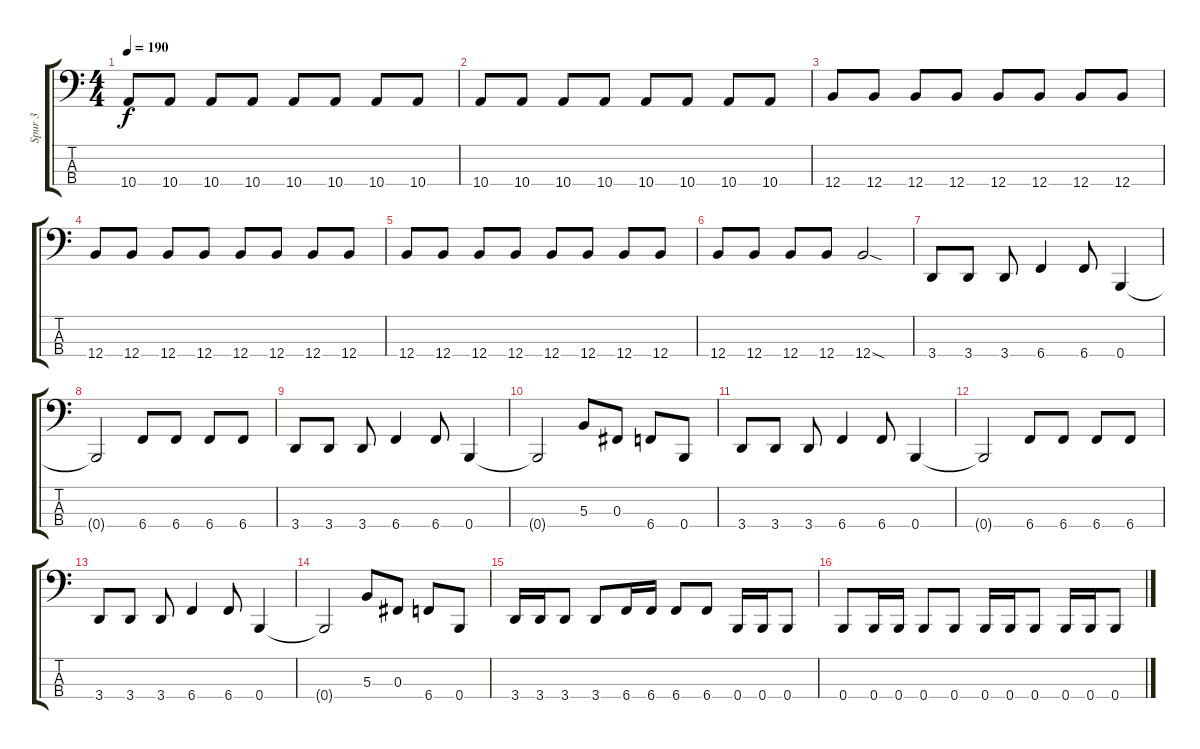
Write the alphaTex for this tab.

\track ("Spur 3" "Spur 3") {instrument electricbasspick}
\staff {score tabs}
\tuning (E2 B1 Gb1 B0) {hide}
\ts (4 4)
\tempo 190
\clef f4
\ks c
10.4.8{dy f} 10.4.8 10.4.8 10.4.8 10.4.8 10.4.8 10.4.8 10.4.8 |
10.4.8 10.4.8 10.4.8 10.4.8 10.4.8 10.4.8 10.4.8 10.4.8 |
12.4.8 12.4.8 12.4.8 12.4.8 12.4.8 12.4.8 12.4.8 12.4.8 |
12.4.8 12.4.8 12.4.8 12.4.8 12.4.8 12.4.8 12.4.8 12.4.8 |
12.4.8 12.4.8 12.4.8 12.4.8 12.4.8 12.4.8 12.4.8 12.4.8 |
12.4.8 12.4.8 12.4.8 12.4.8 12.4{sod}.2 |
3.4.8 3.4.8 3.4.8 6.4.4 6.4.8 0.4.4 |
0.4{t}.2 6.4.8 6.4.8 6.4.8 6.4.8 |
3.4.8 3.4.8 3.4.8 6.4.4 6.4.8 0.4.4 |
0.4{t}.2 5.3.8 0.3.8 6.4.8 0.4.8 |
3.4.8 3.4.8 3.4.8 6.4.4 6.4.8 0.4.4 |
0.4{t}.2 6.4.8 6.4.8 6.4.8 6.4.8 |
3.4.8 3.4.8 3.4.8 6.4.4 6.4.8 0.4.4 |
0.4{t}.2 5.3.8 0.3.8 6.4.8 0.4.8 |
3.4.16 3.4.16 3.4.8 3.4.8 6.4.16 6.4.16 6.4.8 6.4.8 0.4.16 0.4.16 0.4.8 |
0.4.8 0.4.16 0.4.16 0.4.8 0.4.8 0.4.16 0.4.16 0.4.8 0.4.16 0.4.16 0.4.8
